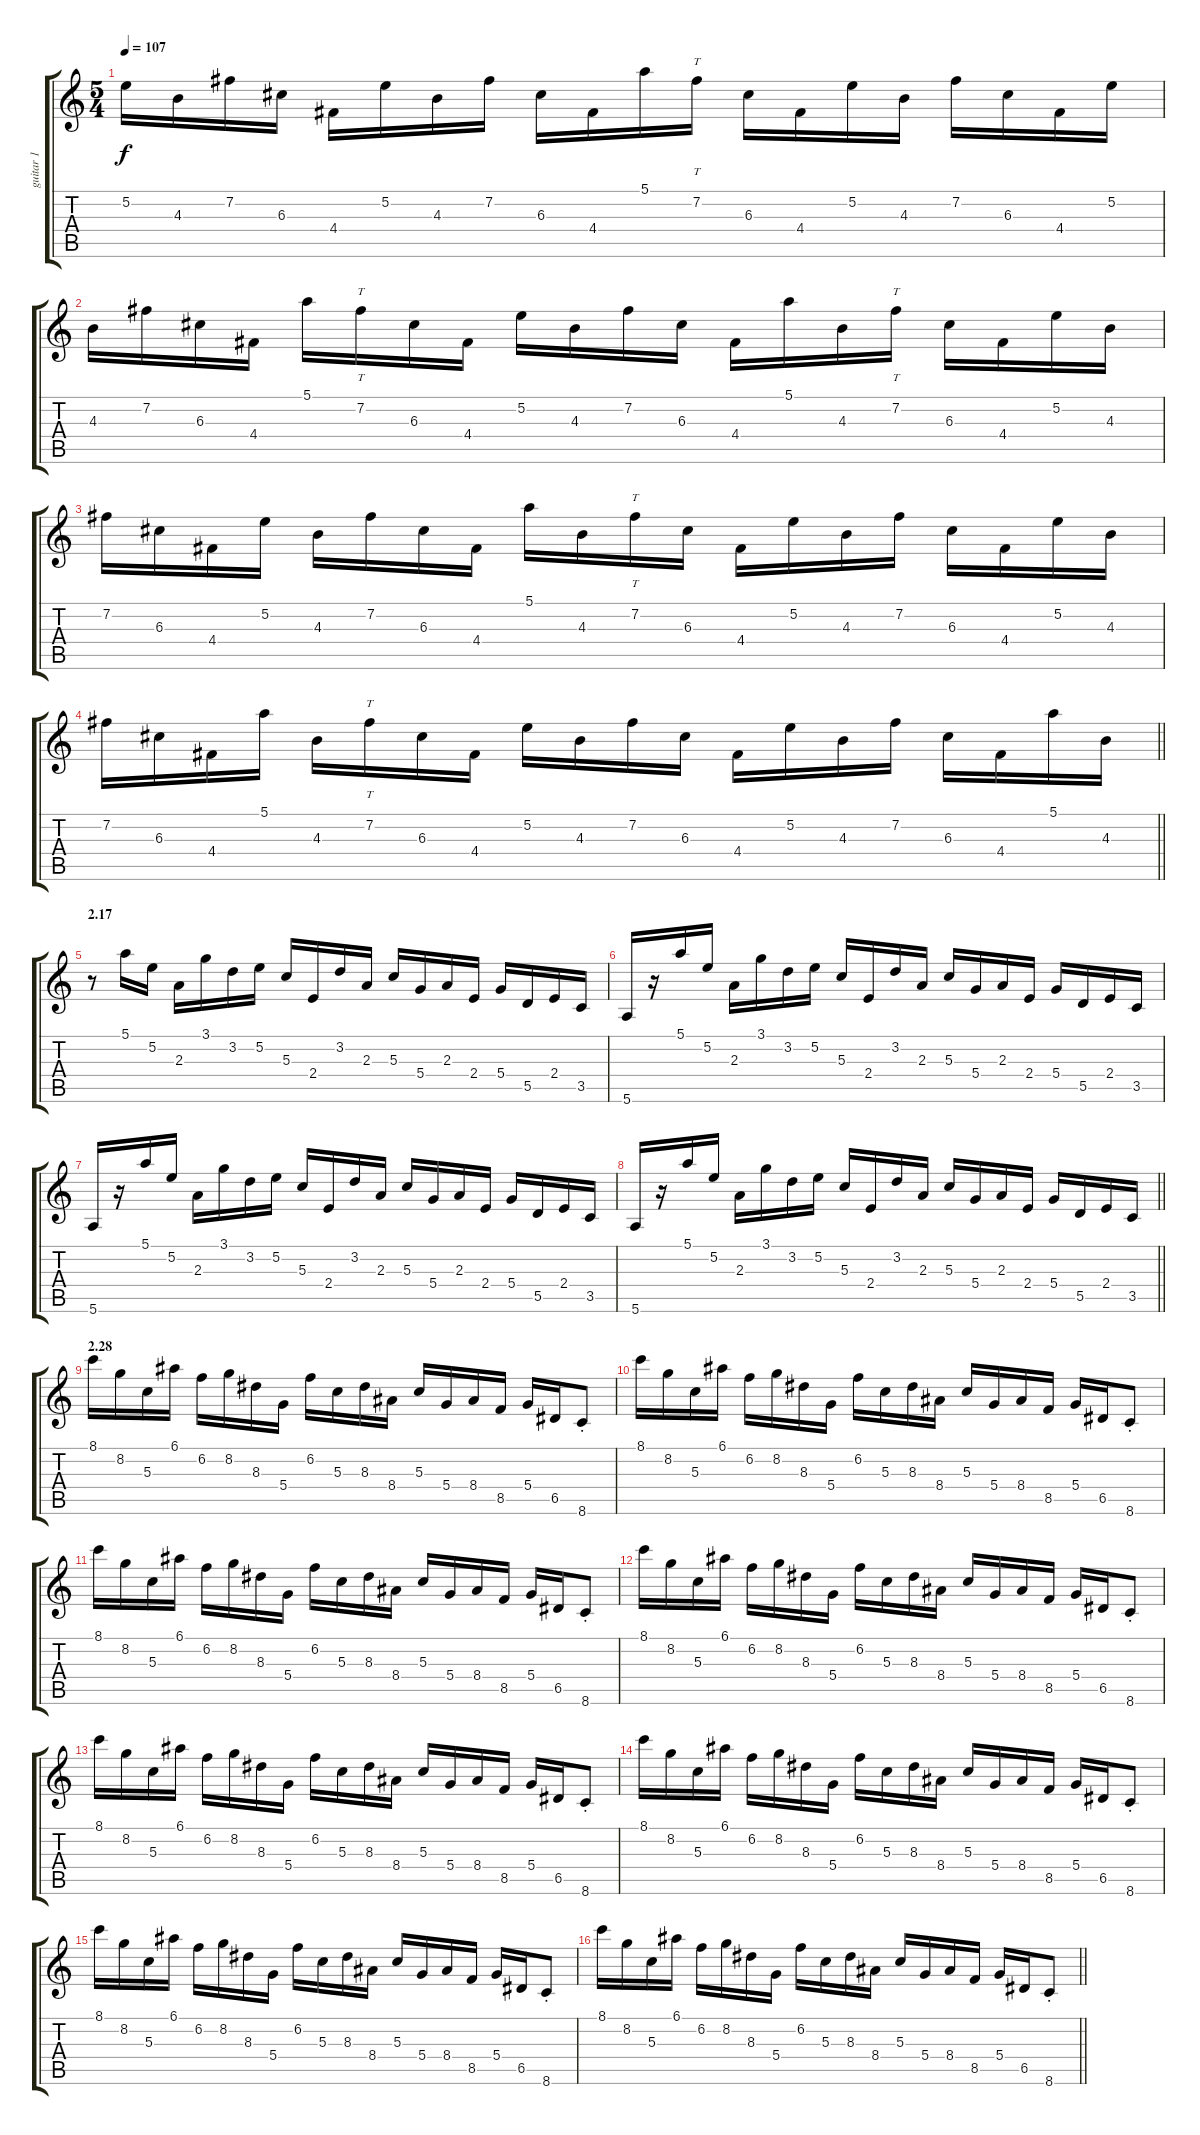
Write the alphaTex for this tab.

\track ("guitar 1" "guitar 1") {instrument electricguitarjazz}
\staff {score tabs}
\tuning (E4 B3 G3 D3 A2 E2) {hide}
\ts (5 4)
\tempo 107
\clef g2
\ks c
5.2.16{dy f} 4.3.16 7.2.16 6.3.16 4.4.16 5.2.16 4.3.16 7.2.16 6.3.16 4.4.16 5.1.16 7.2.16{tt} 6.3.16 4.4.16 5.2.16 4.3.16 7.2.16 6.3.16 4.4.16 5.2.16 |
4.3.16 7.2.16 6.3.16 4.4.16 5.1.16 7.2.16{tt} 6.3.16 4.4.16 5.2.16 4.3.16 7.2.16 6.3.16 4.4.16 5.1.16 4.3.16 7.2.16{tt} 6.3.16 4.4.16 5.2.16 4.3.16 |
7.2.16 6.3.16 4.4.16 5.2.16 4.3.16 7.2.16 6.3.16 4.4.16 5.1.16 4.3.16 7.2.16{tt} 6.3.16 4.4.16 5.2.16 4.3.16 7.2.16 6.3.16 4.4.16 5.2.16 4.3.16 |
\barLineRight lightlight
7.2.16 6.3.16 4.4.16 5.1.16 4.3.16 7.2.16{tt} 6.3.16 4.4.16 5.2.16 4.3.16 7.2.16 6.3.16 4.4.16 5.2.16 4.3.16 7.2.16 6.3.16 4.4.16 5.1.16 4.3.16 |
\section ("" "2.17")
r.8 5.1.16 5.2.16 2.3.16 3.1.16 3.2.16 5.2.16 5.3.16 2.4.16 3.2.16 2.3.16 5.3.16 5.4.16 2.3.16 2.4.16 5.4.16 5.5.16 2.4.16 3.5.16 |
5.6.16 r.16 5.1.16 5.2.16 2.3.16 3.1.16 3.2.16 5.2.16 5.3.16 2.4.16 3.2.16 2.3.16 5.3.16 5.4.16 2.3.16 2.4.16 5.4.16 5.5.16 2.4.16 3.5.16 |
5.6.16 r.16 5.1.16 5.2.16 2.3.16 3.1.16 3.2.16 5.2.16 5.3.16 2.4.16 3.2.16 2.3.16 5.3.16 5.4.16 2.3.16 2.4.16 5.4.16 5.5.16 2.4.16 3.5.16 |
\barLineRight lightlight
5.6.16 r.16 5.1.16 5.2.16 2.3.16 3.1.16 3.2.16 5.2.16 5.3.16 2.4.16 3.2.16 2.3.16 5.3.16 5.4.16 2.3.16 2.4.16 5.4.16 5.5.16 2.4.16 3.5.16 |
\section ("" "2.28")
8.1.16 8.2.16 5.3.16 6.1.16 6.2.16 8.2.16 8.3.16 5.4.16 6.2.16 5.3.16 8.3.16 8.4.16 5.3.16 5.4.16 8.4.16 8.5.16 5.4.16 6.5.16 8.6{st}.8 |
8.1.16 8.2.16 5.3.16 6.1.16 6.2.16 8.2.16 8.3.16 5.4.16 6.2.16 5.3.16 8.3.16 8.4.16 5.3.16 5.4.16 8.4.16 8.5.16 5.4.16 6.5.16 8.6{st}.8 |
8.1.16 8.2.16 5.3.16 6.1.16 6.2.16 8.2.16 8.3.16 5.4.16 6.2.16 5.3.16 8.3.16 8.4.16 5.3.16 5.4.16 8.4.16 8.5.16 5.4.16 6.5.16 8.6{st}.8 |
8.1.16 8.2.16 5.3.16 6.1.16 6.2.16 8.2.16 8.3.16 5.4.16 6.2.16 5.3.16 8.3.16 8.4.16 5.3.16 5.4.16 8.4.16 8.5.16 5.4.16 6.5.16 8.6{st}.8 |
8.1.16 8.2.16 5.3.16 6.1.16 6.2.16 8.2.16 8.3.16 5.4.16 6.2.16 5.3.16 8.3.16 8.4.16 5.3.16 5.4.16 8.4.16 8.5.16 5.4.16 6.5.16 8.6{st}.8 |
8.1.16 8.2.16 5.3.16 6.1.16 6.2.16 8.2.16 8.3.16 5.4.16 6.2.16 5.3.16 8.3.16 8.4.16 5.3.16 5.4.16 8.4.16 8.5.16 5.4.16 6.5.16 8.6{st}.8 |
8.1.16 8.2.16 5.3.16 6.1.16 6.2.16 8.2.16 8.3.16 5.4.16 6.2.16 5.3.16 8.3.16 8.4.16 5.3.16 5.4.16 8.4.16 8.5.16 5.4.16 6.5.16 8.6{st}.8 |
\barLineRight lightlight
8.1.16 8.2.16 5.3.16 6.1.16 6.2.16 8.2.16 8.3.16 5.4.16 6.2.16 5.3.16 8.3.16 8.4.16 5.3.16 5.4.16 8.4.16 8.5.16 5.4.16 6.5.16 8.6{st}.8
